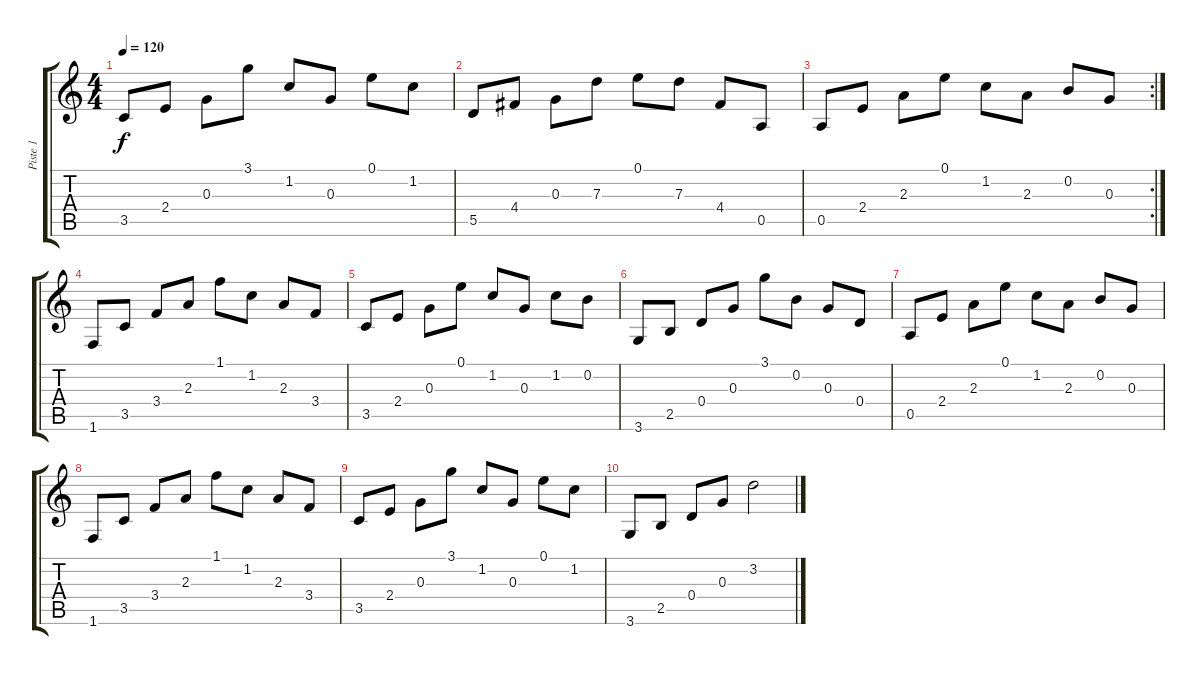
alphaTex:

\track ("Piste 1" "Piste 1") {instrument acousticguitarsteel}
\staff {score tabs}
\tuning (E4 B3 G3 D3 A2 E2) {hide}
\ts (4 4)
\tempo 120
\clef g2
\ks c
3.5.8{dy f} 2.4.8 0.3.8 3.1.8 1.2.8 0.3.8 0.1.8 1.2.8 |
5.5.8 4.4.8 0.3.8 7.3.8 0.1.8 7.3.8 4.4.8 0.5.8 |
\rc 2
0.5.8 2.4.8 2.3.8 0.1.8 1.2.8 2.3.8 0.2.8 0.3.8 |
1.6.8 3.5.8 3.4.8 2.3.8 1.1.8 1.2.8 2.3.8 3.4.8 |
3.5.8 2.4.8 0.3.8 0.1.8 1.2.8 0.3.8 1.2.8 0.2.8 |
3.6.8 2.5.8 0.4.8 0.3.8 3.1.8 0.2.8 0.3.8 0.4.8 |
0.5.8 2.4.8 2.3.8 0.1.8 1.2.8 2.3.8 0.2.8 0.3.8 |
1.6.8 3.5.8 3.4.8 2.3.8 1.1.8 1.2.8 2.3.8 3.4.8 |
3.5.8 2.4.8 0.3.8 3.1.8 1.2.8 0.3.8 0.1.8 1.2.8 |
3.6.8 2.5.8 0.4.8 0.3.8 3.2.2
